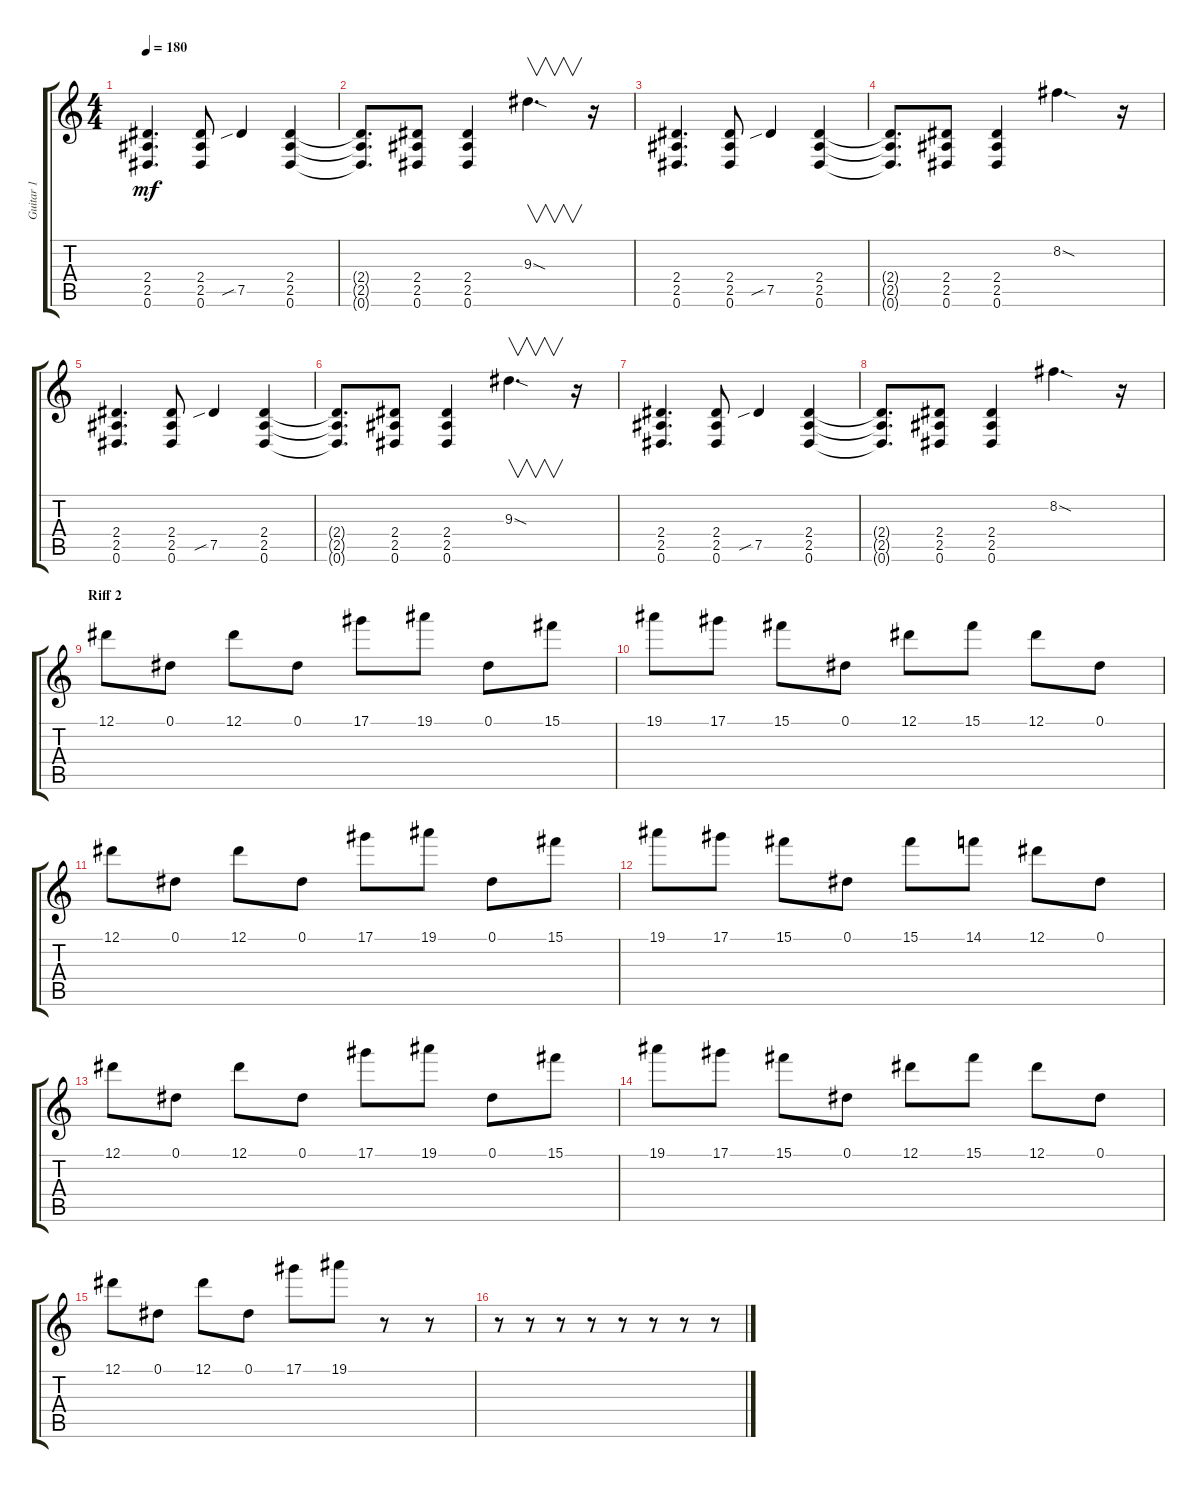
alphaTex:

\track ("Guitar 1" "Guitar 1") {instrument distortionguitar}
\staff {score tabs}
\tuning (Eb4 Bb3 Gb3 Db3 Ab2 Eb2) {hide}
\ts (4 4)
\tempo 180
\clef g2
\ks c
(2.4 2.5 0.6).4{d dy mf} (2.4 2.5 0.6).8 7.5{sib}.4 (2.4 2.5 0.6).4 |
(2.4{t} 2.5{t} 0.6{t}).8{d} (2.4 2.5 0.6).8 (2.4 2.5 0.6).4 9.3{sod}.4{v d} r.16 |
(2.4 2.5 0.6).4{d} (2.4 2.5 0.6).8 7.5{sib}.4 (2.4 2.5 0.6).4 |
(2.4{t} 2.5{t} 0.6{t}).8{d} (2.4 2.5 0.6).8 (2.4 2.5 0.6).4 8.2{sod}.4{d} r.16 |
(2.4 2.5 0.6).4{d} (2.4 2.5 0.6).8 7.5{sib}.4 (2.4 2.5 0.6).4 |
(2.4{t} 2.5{t} 0.6{t}).8{d} (2.4 2.5 0.6).8 (2.4 2.5 0.6).4 9.3{sod}.4{v d} r.16 |
(2.4 2.5 0.6).4{d} (2.4 2.5 0.6).8 7.5{sib}.4 (2.4 2.5 0.6).4 |
(2.4{t} 2.5{t} 0.6{t}).8{d} (2.4 2.5 0.6).8 (2.4 2.5 0.6).4 8.2{sod}.4{d} r.16 |
\section ("" "Riff 2")
12.1.8 0.1.8 12.1.8 0.1.8 17.1.8 19.1.8 0.1.8 15.1.8 |
19.1.8 17.1.8 15.1.8 0.1.8 12.1.8 15.1.8 12.1.8 0.1.8 |
12.1.8 0.1.8 12.1.8 0.1.8 17.1.8 19.1.8 0.1.8 15.1.8 |
19.1.8 17.1.8 15.1.8 0.1.8 15.1.8 14.1.8 12.1.8 0.1.8 |
12.1.8 0.1.8 12.1.8 0.1.8 17.1.8 19.1.8 0.1.8 15.1.8 |
19.1.8 17.1.8 15.1.8 0.1.8 12.1.8 15.1.8 12.1.8 0.1.8 |
12.1.8 0.1.8 12.1.8 0.1.8 17.1.8 19.1.8 r.8 r.8 |
r.8 r.8 r.8 r.8 r.8 r.8 r.8 r.8
